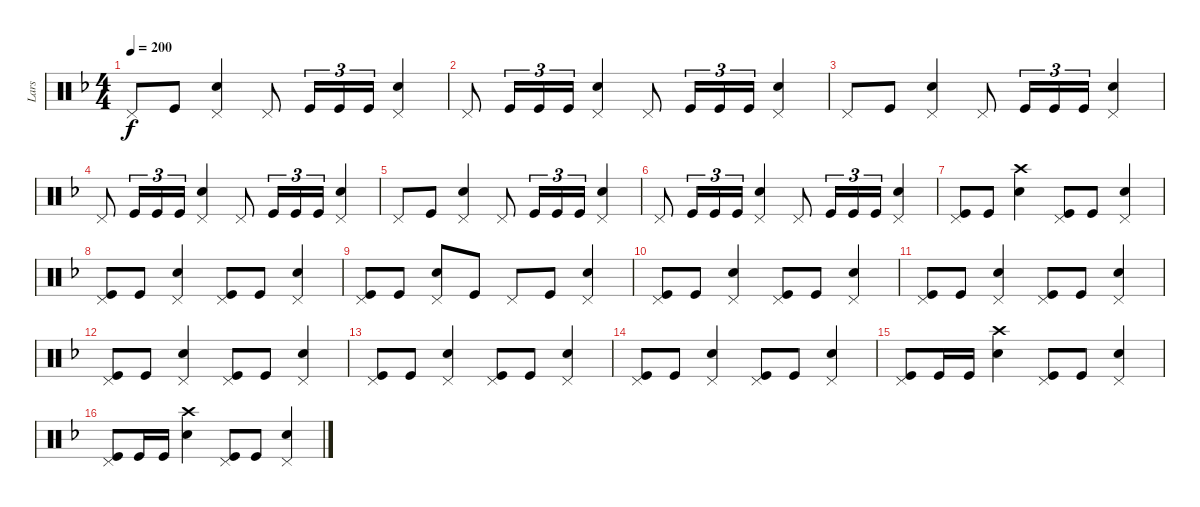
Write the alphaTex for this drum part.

\track ("Lars" "Lars") {instrument percussion}
\staff {score}
\articulation defaults
\ts (4 4)
\tempo 200
\clef neutral
\ks f "Pedal Hi-Hat (hit)".8{dy f} "Kick (hit)".8
("Pedal Hi-Hat (hit)" "Snare (hit) 2").4 "Pedal Hi-Hat (hit)".8 "Kick (hit)".16{tu (3 2)} "Kick (hit)".16{tu (3 2)} "Kick (hit)".16{tu (3 2)} ("Pedal Hi-Hat (hit)" "Snare (hit) 2").4 |
"Pedal Hi-Hat (hit)".8 "Kick (hit)".16{tu (3 2)} "Kick (hit)".16{tu (3 2)} "Kick (hit)".16{tu (3 2)} ("Pedal Hi-Hat (hit)" "Snare (hit) 2").4 "Pedal Hi-Hat (hit)".8 "Kick (hit)".16{tu (3 2)} "Kick (hit)".16{tu (3 2)} "Kick (hit)".16{tu (3 2)} ("Pedal Hi-Hat (hit)" "Snare (hit) 2").4 |
"Pedal Hi-Hat (hit)".8 "Kick (hit)".8 ("Pedal Hi-Hat (hit)" "Snare (hit) 2").4 "Pedal Hi-Hat (hit)".8 "Kick (hit)".16{tu (3 2)} "Kick (hit)".16{tu (3 2)} "Kick (hit)".16{tu (3 2)} ("Pedal Hi-Hat (hit)" "Snare (hit) 2").4 |
"Pedal Hi-Hat (hit)".8 "Kick (hit)".16{tu (3 2)} "Kick (hit)".16{tu (3 2)} "Kick (hit)".16{tu (3 2)} ("Pedal Hi-Hat (hit)" "Snare (hit) 2").4 "Pedal Hi-Hat (hit)".8 "Kick (hit)".16{tu (3 2)} "Kick (hit)".16{tu (3 2)} "Kick (hit)".16{tu (3 2)} ("Pedal Hi-Hat (hit)" "Snare (hit) 2").4 |
"Pedal Hi-Hat (hit)".8 "Kick (hit)".8 ("Pedal Hi-Hat (hit)" "Snare (hit) 2").4 "Pedal Hi-Hat (hit)".8 "Kick (hit)".16{tu (3 2)} "Kick (hit)".16{tu (3 2)} "Kick (hit)".16{tu (3 2)} ("Pedal Hi-Hat (hit)" "Snare (hit) 2").4 |
"Pedal Hi-Hat (hit)".8 "Kick (hit)".16{tu (3 2)} "Kick (hit)".16{tu (3 2)} "Kick (hit)".16{tu (3 2)} ("Pedal Hi-Hat (hit)" "Snare (hit) 2").4 "Pedal Hi-Hat (hit)".8 "Kick (hit)".16{tu (3 2)} "Kick (hit)".16{tu (3 2)} "Kick (hit)".16{tu (3 2)} ("Pedal Hi-Hat (hit)" "Snare (hit) 2").4 |
("Pedal Hi-Hat (hit)" "Kick (hit)").8 "Kick (hit)".8 ("Crash high (hit)" "Snare (hit) 2").4 ("Pedal Hi-Hat (hit)" "Kick (hit)").8 "Kick (hit)".8 ("Pedal Hi-Hat (hit)" "Snare (hit) 2").4 |
("Pedal Hi-Hat (hit)" "Kick (hit)").8 "Kick (hit)".8 ("Pedal Hi-Hat (hit)" "Snare (hit) 2").4 ("Pedal Hi-Hat (hit)" "Kick (hit)").8 "Kick (hit)".8 ("Pedal Hi-Hat (hit)" "Snare (hit) 2").4 |
("Pedal Hi-Hat (hit)" "Kick (hit)").8 "Kick (hit)".8 ("Pedal Hi-Hat (hit)" "Snare (hit) 2").8 "Kick (hit)".8 "Pedal Hi-Hat (hit)".8 "Kick (hit)".8 ("Pedal Hi-Hat (hit)" "Snare (hit) 2").4 |
("Pedal Hi-Hat (hit)" "Kick (hit)").8 "Kick (hit)".8 ("Pedal Hi-Hat (hit)" "Snare (hit) 2").4 ("Pedal Hi-Hat (hit)" "Kick (hit)").8 "Kick (hit)".8 ("Pedal Hi-Hat (hit)" "Snare (hit) 2").4 |
("Pedal Hi-Hat (hit)" "Kick (hit)").8 "Kick (hit)".8 ("Pedal Hi-Hat (hit)" "Snare (hit) 2").4 ("Pedal Hi-Hat (hit)" "Kick (hit)").8 "Kick (hit)".8 ("Pedal Hi-Hat (hit)" "Snare (hit) 2").4 |
("Pedal Hi-Hat (hit)" "Kick (hit)").8 "Kick (hit)".8 ("Pedal Hi-Hat (hit)" "Snare (hit) 2").4 ("Pedal Hi-Hat (hit)" "Kick (hit)").8 "Kick (hit)".8 ("Pedal Hi-Hat (hit)" "Snare (hit) 2").4 |
("Pedal Hi-Hat (hit)" "Kick (hit)").8 "Kick (hit)".8 ("Pedal Hi-Hat (hit)" "Snare (hit) 2").4 ("Pedal Hi-Hat (hit)" "Kick (hit)").8 "Kick (hit)".8 ("Pedal Hi-Hat (hit)" "Snare (hit) 2").4 |
("Pedal Hi-Hat (hit)" "Kick (hit)").8 "Kick (hit)".8 ("Pedal Hi-Hat (hit)" "Snare (hit) 2").4 ("Pedal Hi-Hat (hit)" "Kick (hit)").8 "Kick (hit)".8 ("Pedal Hi-Hat (hit)" "Snare (hit) 2").4 |
("Pedal Hi-Hat (hit)" "Kick (hit)").8 "Kick (hit)".16 "Kick (hit)".16 ("Crash high (hit)" "Snare (hit) 2").4 ("Pedal Hi-Hat (hit)" "Kick (hit)").8 "Kick (hit)".8 ("Pedal Hi-Hat (hit)" "Snare (hit) 2").4 |
("Pedal Hi-Hat (hit)" "Kick (hit)").8 "Kick (hit)".16 "Kick (hit)".16 ("Crash high (hit)" "Snare (hit) 2").4 ("Pedal Hi-Hat (hit)" "Kick (hit)").8 "Kick (hit)".8 ("Pedal Hi-Hat (hit)" "Snare (hit) 2").4
